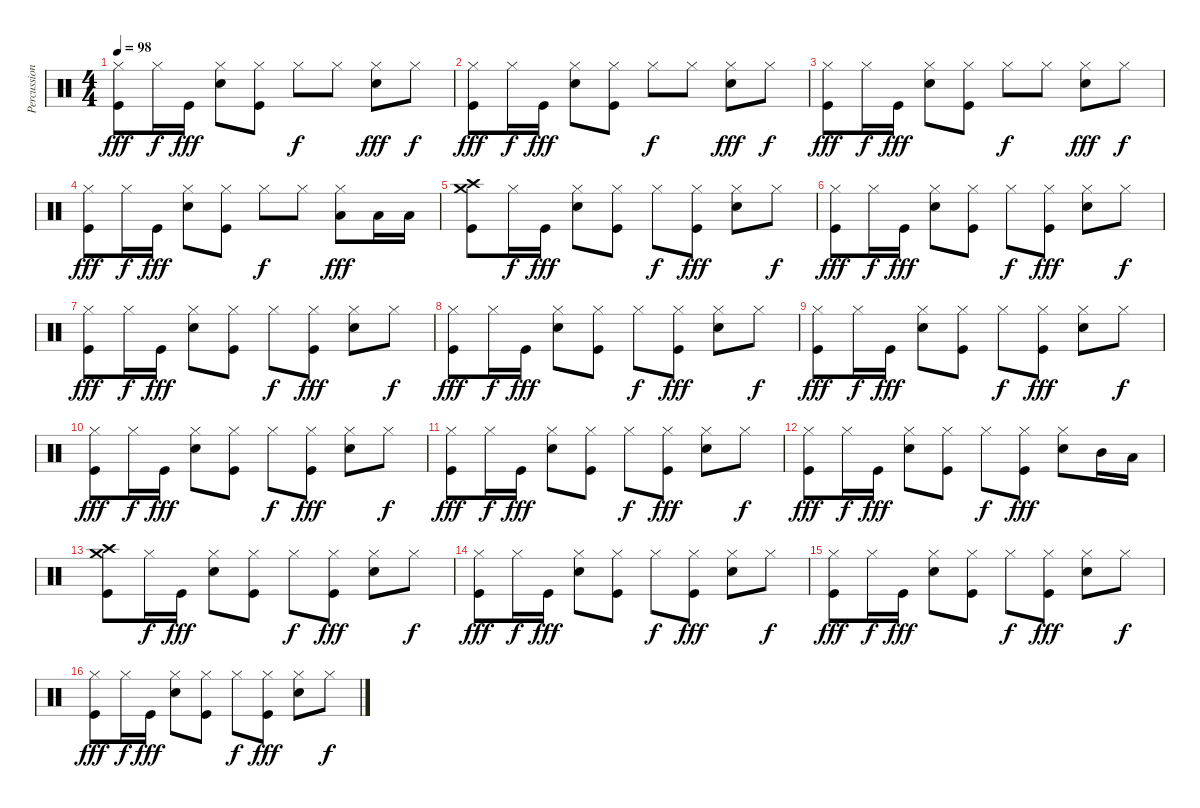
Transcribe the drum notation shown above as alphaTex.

\track ("Percussion" "Percussion") {instrument percussion}
\staff {score}
\articulation defaults
\ts (4 4)
\tempo 98
\clef neutral
\ks c
("Hi-Hat (closed)" "Kick (hit)").8{dy fff} "Hi-Hat (closed)".16{dy f} "Kick (hit)".16{dy fff} ("Hi-Hat (closed)" "Electric Snare (hit)").8 ("Hi-Hat (closed)" "Kick (hit)").8 "Hi-Hat (closed)".8{dy f} "Hi-Hat (closed)".8 ("Hi-Hat (closed)" "Electric Snare (hit)").8{dy fff} "Hi-Hat (closed)".8{dy f} |
("Hi-Hat (closed)" "Kick (hit)").8{dy fff} "Hi-Hat (closed)".16{dy f} "Kick (hit)".16{dy fff} ("Hi-Hat (closed)" "Electric Snare (hit)").8 ("Hi-Hat (closed)" "Kick (hit)").8 "Hi-Hat (closed)".8{dy f} "Hi-Hat (closed)".8 ("Hi-Hat (closed)" "Electric Snare (hit)").8{dy fff} "Hi-Hat (closed)".8{dy f} |
("Hi-Hat (closed)" "Kick (hit)").8{dy fff} "Hi-Hat (closed)".16{dy f} "Kick (hit)".16{dy fff} ("Hi-Hat (closed)" "Electric Snare (hit)").8 ("Hi-Hat (closed)" "Kick (hit)").8 "Hi-Hat (closed)".8{dy f} "Hi-Hat (closed)".8 ("Hi-Hat (closed)" "Electric Snare (hit)").8{dy fff} "Hi-Hat (closed)".8{dy f} |
("Hi-Hat (closed)" "Kick (hit)").8{dy fff} "Hi-Hat (closed)".16{dy f} "Kick (hit)".16{dy fff} ("Hi-Hat (closed)" "Electric Snare (hit)").8 ("Hi-Hat (closed)" "Kick (hit)").8 "Hi-Hat (closed)".8{dy f} "Hi-Hat (closed)".8 ("Hi-Hat (closed)" "Low Tom (hit)").8{dy fff} "Low Floor Tom (hit)".16 "Low Floor Tom (hit)".16 |
("Crash medium (hit)" "Crash high (hit)" "Kick (hit)").8 "Hi-Hat (closed)".16{dy f} "Kick (hit)".16{dy fff} ("Hi-Hat (closed)" "Electric Snare (hit)").8 ("Hi-Hat (closed)" "Kick (hit)").8 "Hi-Hat (closed)".8{dy f} ("Hi-Hat (closed)" "Kick (hit)").8{dy fff} ("Hi-Hat (closed)" "Electric Snare (hit)").8 "Hi-Hat (closed)".8{dy f} |
("Hi-Hat (closed)" "Kick (hit)").8{dy fff} "Hi-Hat (closed)".16{dy f} "Kick (hit)".16{dy fff} ("Hi-Hat (closed)" "Electric Snare (hit)").8 ("Hi-Hat (closed)" "Kick (hit)").8 "Hi-Hat (closed)".8{dy f} ("Hi-Hat (closed)" "Kick (hit)").8{dy fff} ("Hi-Hat (closed)" "Electric Snare (hit)").8 "Hi-Hat (closed)".8{dy f} |
("Hi-Hat (closed)" "Kick (hit)").8{dy fff} "Hi-Hat (closed)".16{dy f} "Kick (hit)".16{dy fff} ("Hi-Hat (closed)" "Electric Snare (hit)").8 ("Hi-Hat (closed)" "Kick (hit)").8 "Hi-Hat (closed)".8{dy f} ("Hi-Hat (closed)" "Kick (hit)").8{dy fff} ("Hi-Hat (closed)" "Electric Snare (hit)").8 "Hi-Hat (closed)".8{dy f} |
("Hi-Hat (closed)" "Kick (hit)").8{dy fff} "Hi-Hat (closed)".16{dy f} "Kick (hit)".16{dy fff} ("Hi-Hat (closed)" "Electric Snare (hit)").8 ("Hi-Hat (closed)" "Kick (hit)").8 "Hi-Hat (closed)".8{dy f} ("Hi-Hat (closed)" "Kick (hit)").8{dy fff} ("Hi-Hat (closed)" "Electric Snare (hit)").8 "Hi-Hat (closed)".8{dy f} |
("Hi-Hat (closed)" "Kick (hit)").8{dy fff} "Hi-Hat (closed)".16{dy f} "Kick (hit)".16{dy fff} ("Hi-Hat (closed)" "Electric Snare (hit)").8 ("Hi-Hat (closed)" "Kick (hit)").8 "Hi-Hat (closed)".8{dy f} ("Hi-Hat (closed)" "Kick (hit)").8{dy fff} ("Hi-Hat (closed)" "Electric Snare (hit)").8 "Hi-Hat (closed)".8{dy f} |
("Hi-Hat (closed)" "Kick (hit)").8{dy fff} "Hi-Hat (closed)".16{dy f} "Kick (hit)".16{dy fff} ("Hi-Hat (closed)" "Electric Snare (hit)").8 ("Hi-Hat (closed)" "Kick (hit)").8 "Hi-Hat (closed)".8{dy f} ("Hi-Hat (closed)" "Kick (hit)").8{dy fff} ("Hi-Hat (closed)" "Electric Snare (hit)").8 "Hi-Hat (closed)".8{dy f} |
("Hi-Hat (closed)" "Kick (hit)").8{dy fff} "Hi-Hat (closed)".16{dy f} "Kick (hit)".16{dy fff} ("Hi-Hat (closed)" "Electric Snare (hit)").8 ("Hi-Hat (closed)" "Kick (hit)").8 "Hi-Hat (closed)".8{dy f} ("Hi-Hat (closed)" "Kick (hit)").8{dy fff} ("Hi-Hat (closed)" "Electric Snare (hit)").8 "Hi-Hat (closed)".8{dy f} |
("Hi-Hat (closed)" "Kick (hit)").8{dy fff} "Hi-Hat (closed)".16{dy f} "Kick (hit)".16{dy fff} ("Hi-Hat (closed)" "Electric Snare (hit)").8 ("Hi-Hat (closed)" "Kick (hit)").8 "Hi-Hat (closed)".8{dy f} ("Hi-Hat (closed)" "Kick (hit)").8{dy fff} ("Hi-Hat (closed)" "Electric Snare (hit)").8 "Mid Tom (hit)".16 "Low Tom (hit)".16 |
("Crash medium (hit)" "Crash high (hit)" "Kick (hit)").8 "Hi-Hat (closed)".16{dy f} "Kick (hit)".16{dy fff} ("Hi-Hat (closed)" "Electric Snare (hit)").8 ("Hi-Hat (closed)" "Kick (hit)").8 "Hi-Hat (closed)".8{dy f} ("Hi-Hat (closed)" "Kick (hit)").8{dy fff} ("Hi-Hat (closed)" "Electric Snare (hit)").8 "Hi-Hat (closed)".8{dy f} |
("Hi-Hat (closed)" "Kick (hit)").8{dy fff} "Hi-Hat (closed)".16{dy f} "Kick (hit)".16{dy fff} ("Hi-Hat (closed)" "Electric Snare (hit)").8 ("Hi-Hat (closed)" "Kick (hit)").8 "Hi-Hat (closed)".8{dy f} ("Hi-Hat (closed)" "Kick (hit)").8{dy fff} ("Hi-Hat (closed)" "Electric Snare (hit)").8 "Hi-Hat (closed)".8{dy f} |
("Hi-Hat (closed)" "Kick (hit)").8{dy fff} "Hi-Hat (closed)".16{dy f} "Kick (hit)".16{dy fff} ("Hi-Hat (closed)" "Electric Snare (hit)").8 ("Hi-Hat (closed)" "Kick (hit)").8 "Hi-Hat (closed)".8{dy f} ("Hi-Hat (closed)" "Kick (hit)").8{dy fff} ("Hi-Hat (closed)" "Electric Snare (hit)").8 "Hi-Hat (closed)".8{dy f} |
("Hi-Hat (closed)" "Kick (hit)").8{dy fff} "Hi-Hat (closed)".16{dy f} "Kick (hit)".16{dy fff} ("Hi-Hat (closed)" "Electric Snare (hit)").8 ("Hi-Hat (closed)" "Kick (hit)").8 "Hi-Hat (closed)".8{dy f} ("Hi-Hat (closed)" "Kick (hit)").8{dy fff} ("Hi-Hat (closed)" "Electric Snare (hit)").8 "Hi-Hat (closed)".8{dy f}
